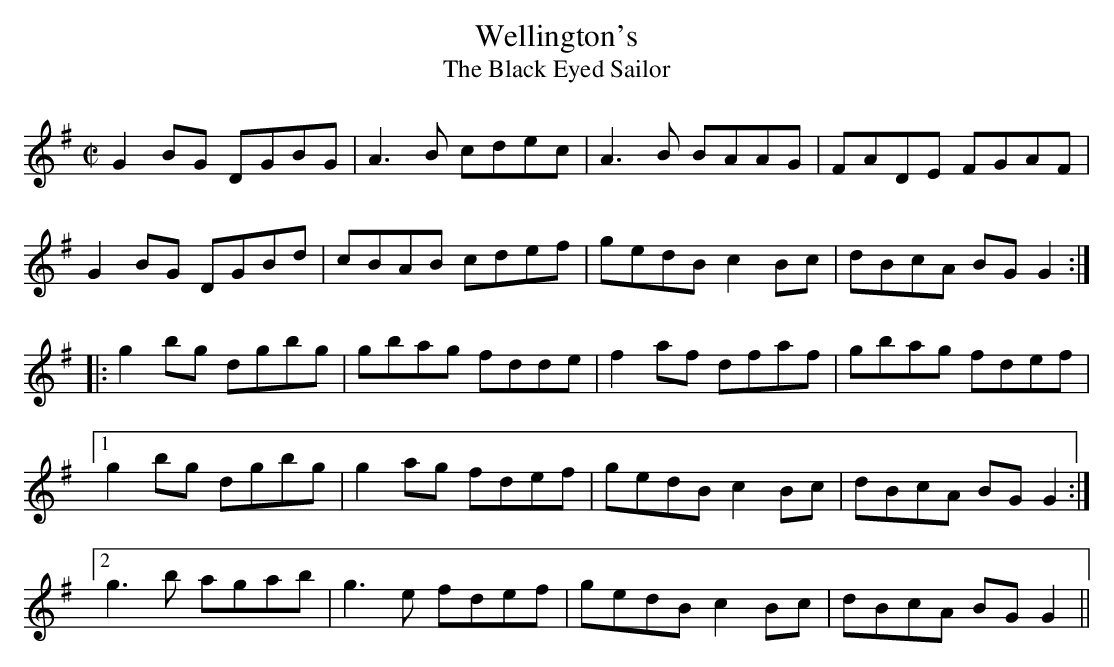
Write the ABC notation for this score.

X:1
T:Wellington's
T:Black Eyed Sailor, The
M:C|
K:G
G2BG DGBG|A3B cdec|A3B BAAG|FADE FGAF|
G2BG DGBd|cBAB cdef|gedB c2Bc|dBcA BGG2:|
|:g2bg dgbg|gbag fdde|f2af dfaf|gbag fdef|
[1 g2bg dgbg|g2ag fdef|gedB c2Bc|dBcA BGG2:|
[2 g3b agab|g3e fdef|gedB c2Bc|dBcA BGG2||
